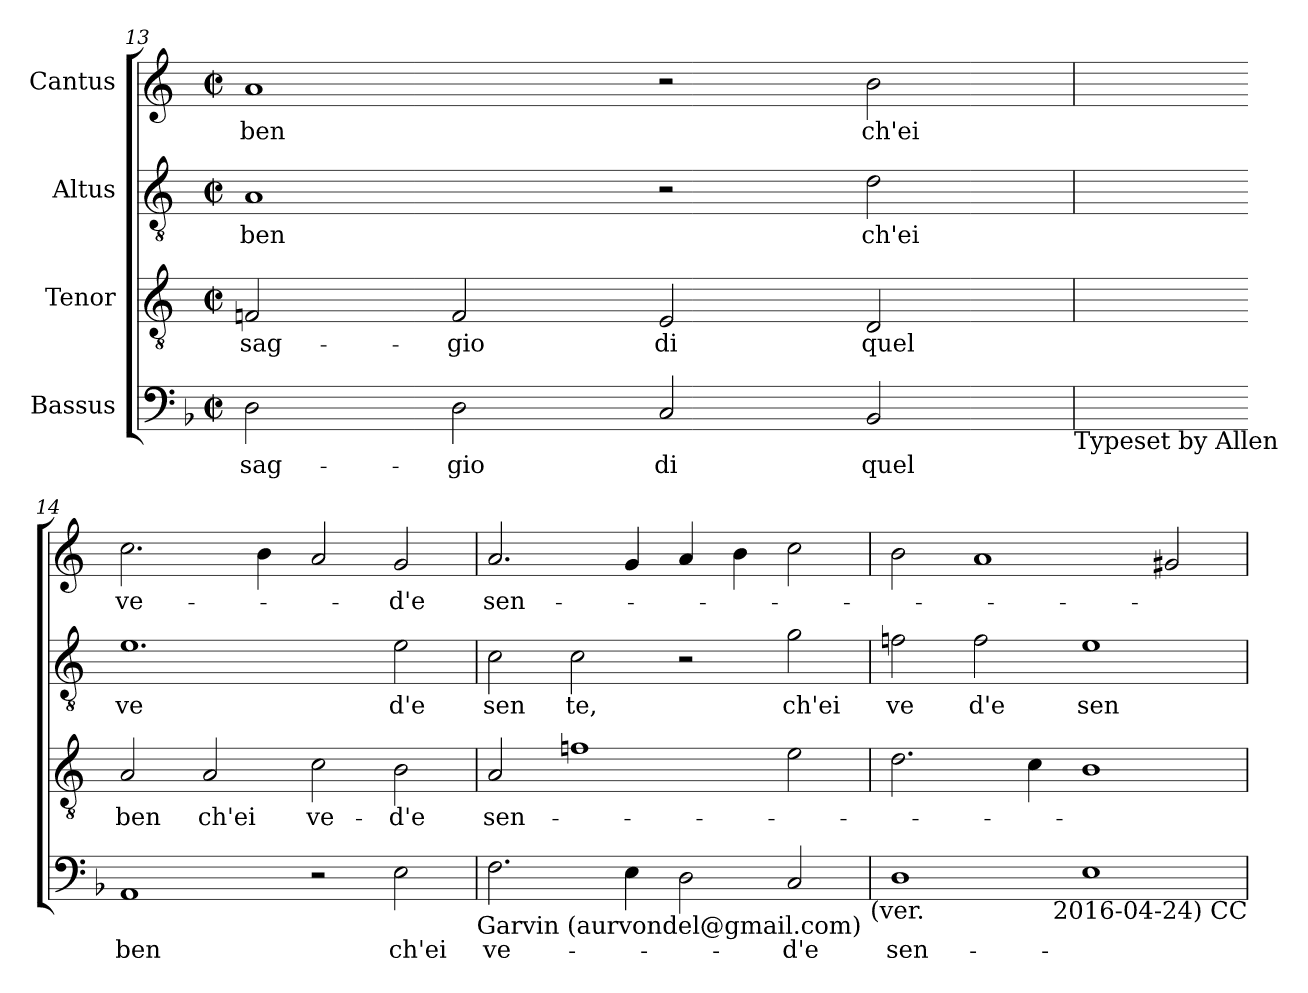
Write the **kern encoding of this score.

**kern	**text	**kern	**text	**kern	**text	**kern	**text
*part4	*part4	*part3	*part3	*part2	*part2	*part1	*part1
*staff4	*staff4	*staff3	*staff3	*staff2	*staff2	*staff1	*staff1
*I"Bassus	*	*I"Tenor	*	*I"Altus	*	*I"Cantus	*
*clefF4	*	*clefGv2	*	*clefGv2	*	*clefG2	*
*	*	*ITrd-3c-5	*	*ITrd-3c-5	*	*ITrd-3c-5	*
*k[b-]	*	*	*	*	*	*	*
*F:	*	*	*	*	*	*	*
*M2/2	*	*M2/2	*	*M2/2	*	*M2/2	*
*met(c|)	*	*met(c|)	*	*met(c|)	*	*met(c|)	*
=13	=13	=13	=13	=13	=13	=13	=13
!	!LO:LY:b:cj	!	!LO:LY:b:cj	!	!LO:LY:b:cj	!	!LO:LY:b:cj
2D\	-sag-	2B-/	-sag-	1d	ben	1dd	ben
!	!LO:LY:b:cj	!	!LO:LY:b:cj	!	!	!	!
2D\	-gio	2B-/	-gio	.	.	.	.
!	!LO:LY:b:cj	!	!LO:LY:b:cj	!	!	!	!
2C/	di	2A/	di	2r	.	2r	.
!	!LO:LY:b:cj	!	!LO:LY:b:cj	!	!LO:LY:b:cj	!	!LO:LY:b:cj
2BB-/	quel	2G/	quel	2g\	ch'ei	2ee\	ch'ei
!LO:TX:b:t=Typeset by Allen	!	!	!	!	!	!	!
=14	=14	=14	=14	=14	=14	=14	=14
!	!LO:LY:b:cj	!	!LO:LY:b:cj	!	!LO:LY:b:cj	!	!LO:LY:b:cj
1AA	ben	2d/	ben	1.a	ve	2.ff\	ve-
!	!	!	!LO:LY:b:cj	!	!	!	!
.	.	2d/	ch'ei	.	.	.	.
.	.	.	.	.	.	4ee\	.
!	!	!	!LO:LY:b:cj	!	!	!	!
2r	.	2f\	ve-	.	.	2dd/	.
!	!LO:LY:b:cj	!	!LO:LY:b:cj	!	!LO:LY:b:cj	!	!LO:LY:b:cj
2E\	ch'ei	2e\	-d'e	2a\	d'e	2cc/	-d'e
!LO:TX:b:t=Garvin (aurvondel@gmail.com)	!	!	!	!	!	!	!
=15	=15	=15	=15	=15	=15	=15	=15
!	!LO:LY:b:cj	!	!LO:LY:b	!	!LO:LY:b:cj	!	!LO:LY:b
2.F\	ve-	2d/	sen-	2f\	sen	2.dd/	sen-
!	!	!	!	!	!LO:LY:b:cj	!	!
.	.	1b-	.	2f\	te,	.	.
4E\	.	.	.	.	.	4cc/	.
2D\	.	.	.	2r	.	4dd/	.
.	.	.	.	.	.	4ee\	.
!	!LO:LY:b:cj	!	!	!	!LO:LY:b:cj	!	!
2C/	-d'e	2a\	.	2cc\	ch'ei	2ff\	.
!LO:TX:b:t=(ver.	!	!	!	!	!	!	!
=16	=16	=16	=16	=16	=16	=16	=16
!	!LO:LY:b:cj	!	!	!	!LO:LY:b:cj	!	!
1D	sen-	2.g\	.	2b-\	ve	2ee\	.
!	!	!	!	!	!LO:LY:b:cj	!	!
.	.	.	.	2b-\	d'e	1dd	.
.	.	4f\	.	.	.	.	.
!	!	!	!	!	!LO:LY:b:cj	!	!
1E	.	1e	.	1a	sen	.	.
.	.	.	.	.	.	2cc#/	.
!LO:TX:b:t=2016-04-24) CC	!	!	!	!	!	!	!
=	=	=	=	=	=	=	=
*-	*-	*-	*-	*-	*-	*-	*-
